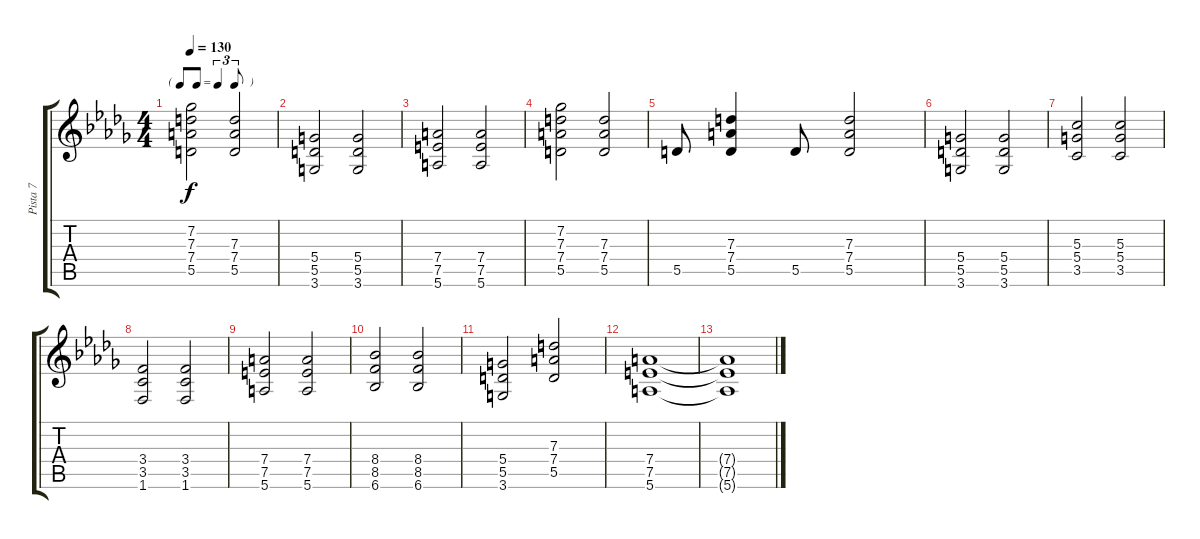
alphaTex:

\track ("Pista 7" "Pista 7") {instrument distortionguitar}
\staff {score tabs}
\tuning (E4 B3 G3 D3 A2 E2) {hide}
\ts (4 4)
\tf triplet8th
\tempo 130
\clef g2
\ks db
(7.2 7.3 7.4 5.5).2{dy f} (7.3 7.4 5.5).2 |
(5.4 5.5 3.6).2 (5.4 5.5 3.6).2 |
(7.4 7.5 5.6).2 (7.4 7.5 5.6).2 |
(7.2 7.3 7.4 5.5).2 (7.3 7.4 5.5).2 |
5.5.8 (7.3 7.4 5.5).4 5.5.8 (7.3 7.4 5.5).2 |
(5.4 5.5 3.6).2 (5.4 5.5 3.6).2 |
(5.3 5.4 3.5).2 (5.3 5.4 3.5).2 |
(3.4 3.5 1.6).2 (3.4 3.5 1.6).2 |
(7.4 7.5 5.6).2 (7.4 7.5 5.6).2 |
(8.4 8.5 6.6).2 (8.4 8.5 6.6).2 |
(5.4 5.5 3.6).2 (7.3 7.4 5.5).2 |
(7.4 7.5 5.6).1 |
(7.4{t} 7.5{t} 5.6{t}).1
